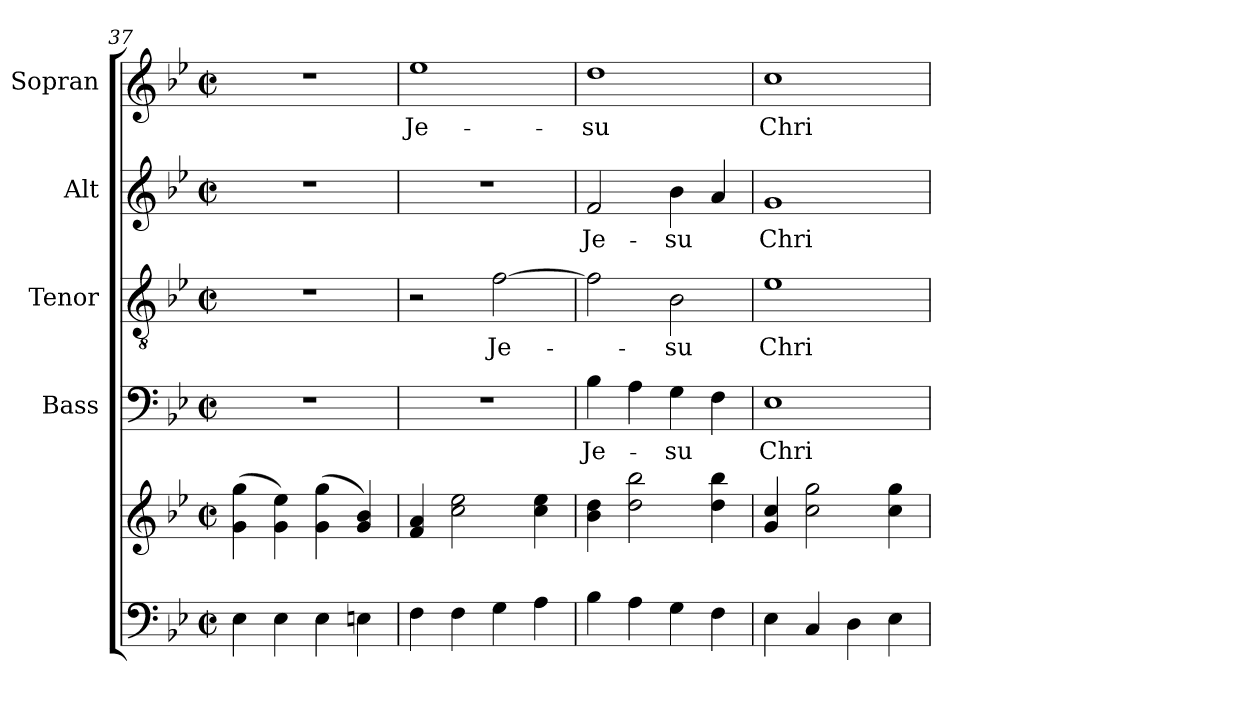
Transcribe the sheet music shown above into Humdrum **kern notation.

**kern	**kern	**kern	**text	**kern	**text	**kern	**text	**kern	**text
*part5	*part5	*part4	*part4	*part3	*part3	*part2	*part2	*part1	*part1
*staff6	*staff5	*staff4	*staff4	*staff3	*staff3	*staff2	*staff2	*staff1	*staff1
*	*	*I"Bass	*	*I"Tenor	*	*I"Alt	*	*I"Sopran	*
*	*	*I'B.	*	*I'T.	*	*I'A.	*	*I'S.	*
*clefF4	*clefG2	*clefF4	*	*clefGv2	*	*clefG2	*	*clefG2	*
*k[b-e-]	*k[b-e-]	*k[b-e-]	*	*k[b-e-]	*	*k[b-e-]	*	*k[b-e-]	*
*B-:	*B-:	*B-:	*	*B-:	*	*B-:	*	*B-:	*
*M2/2	*M2/2	*M2/2	*	*M2/2	*	*M2/2	*	*M2/2	*
*met(c|)	*met(c|)	*met(c|)	*	*met(c|)	*	*met(c|)	*	*met(c|)	*
=37	=37	=37	=37	=37	=37	=37	=37	=37	=37
4E-\	(>4g\ 4gg\	1r	.	1r	.	1r	.	1r	.
4E-\	4g\ 4ee-\)	.	.	.	.	.	.	.	.
4E-\	(>4g\ 4gg\	.	.	.	.	.	.	.	.
4En\	4g/ 4b-/)	.	.	.	.	.	.	.	.
!!LO:PB:g=z
=38	=38	=38	=38	=38	=38	=38	=38	=38	=38
!	!	!	!	!	!	!	!	!	!LO:LY:b
4F\	4f/ 4a/	1r	.	2r	.	1r	.	1ee-	Je-
4F\	2cc\ 2ee-\	.	.	.	.	.	.	.	.
!	!	!	!	!	!LO:LY:b	!	!	!	!
4G\	.	.	.	[2f\	Je-	.	.	.	.
4A\	4cc\ 4ee-\	.	.	.	.	.	.	.	.
=39	=39	=39	=39	=39	=39	=39	=39	=39	=39
!	!	!	!LO:LY:b	!	!	!	!LO:LY:b	!	!LO:LY:b
4B-\	4b-\ 4dd\	4B-\	Je-	2f\]	.	2f/	Je-	1dd	-su
4A\	2dd\ 2bb-\	4A\	.	.	.	.	.	.	.
!	!	!	!LO:LY:b	!	!LO:LY:b	!	!LO:LY:b	!	!
4G\	.	4G\	-su	2B-\	-su	4b-\	-su	.	.
4F\	4dd\ 4bb-\	4F\	.	.	.	4a/	.	.	.
=40	=40	=40	=40	=40	=40	=40	=40	=40	=40
!	!	!	!LO:LY:b	!	!LO:LY:b	!	!LO:LY:b	!	!LO:LY:b
4E-\	4g/ 4cc/	1E-	Chri-	1e-	Chri-	1g	Chri-	1cc	Chri-
4C/	2cc\ 2gg\	.	.	.	.	.	.	.	.
4D\	.	.	.	.	.	.	.	.	.
4E-\	4cc\ 4gg\	.	.	.	.	.	.	.	.
=	=	=	=	=	=	=	=	=	=
*-	*-	*-	*-	*-	*-	*-	*-	*-	*-
